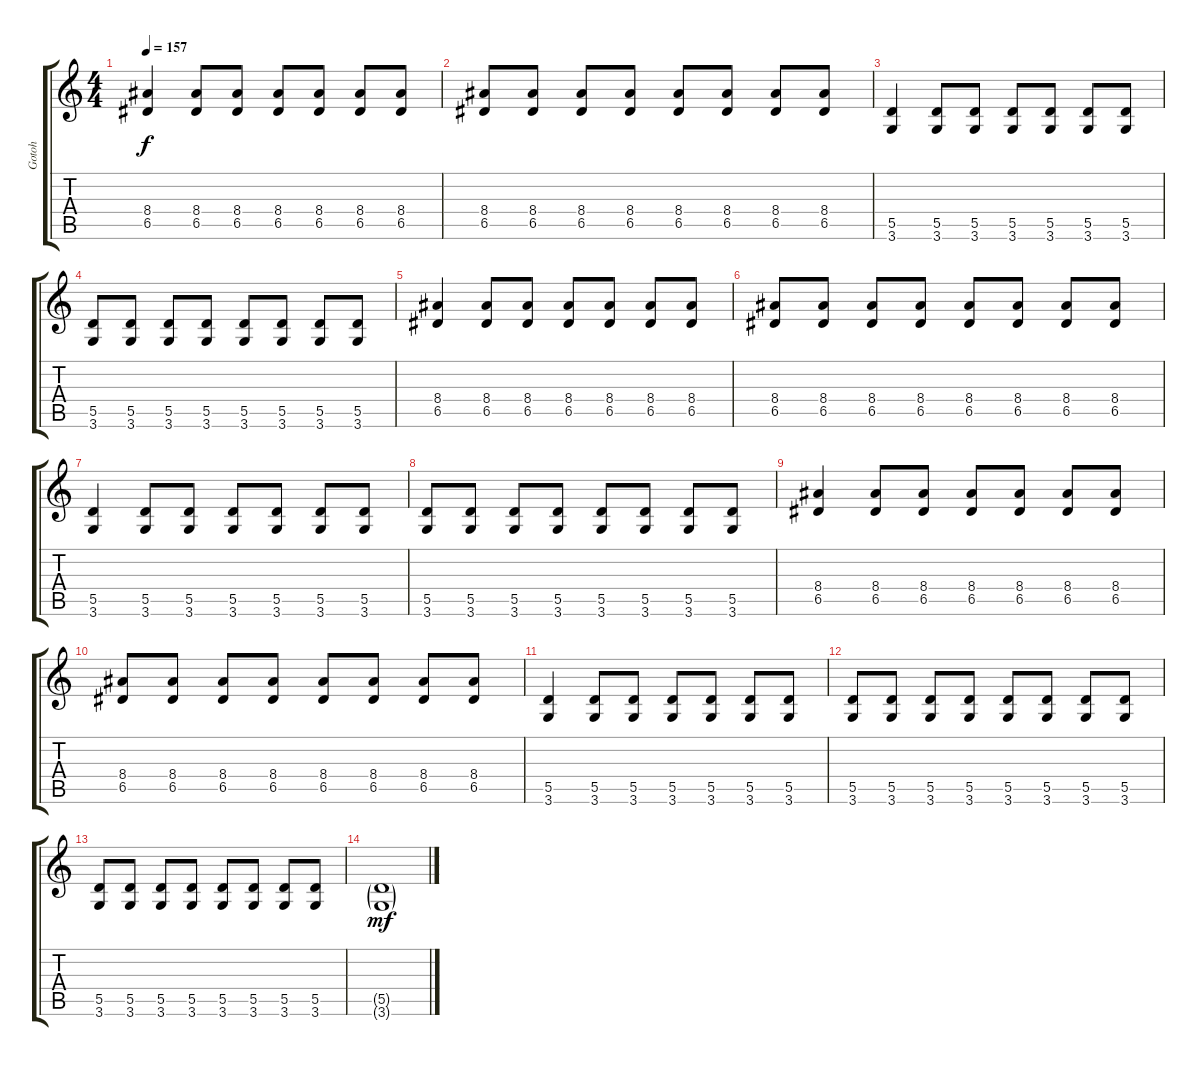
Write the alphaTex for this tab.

\track ("Gotoh" "Gotoh") {instrument electricguitarjazz}
\staff {score tabs}
\tuning (E4 B3 G3 D3 A2 E2) {hide}
\ts (4 4)
\tempo 157
\clef g2
\ks c
(8.4 6.5).4{dy f} (8.4 6.5).8 (8.4 6.5).8 (8.4 6.5).8 (8.4 6.5).8 (8.4 6.5).8 (8.4 6.5).8 |
(8.4 6.5).8 (8.4 6.5).8 (8.4 6.5).8 (8.4 6.5).8 (8.4 6.5).8 (8.4 6.5).8 (8.4 6.5).8 (8.4 6.5).8 |
(5.5 3.6).4 (5.5 3.6).8 (5.5 3.6).8 (5.5 3.6).8 (5.5 3.6).8 (5.5 3.6).8 (5.5 3.6).8 |
(5.5 3.6).8 (5.5 3.6).8 (5.5 3.6).8 (5.5 3.6).8 (5.5 3.6).8 (5.5 3.6).8 (5.5 3.6).8 (5.5 3.6).8 |
(8.4 6.5).4 (8.4 6.5).8 (8.4 6.5).8 (8.4 6.5).8 (8.4 6.5).8 (8.4 6.5).8 (8.4 6.5).8 |
(8.4 6.5).8 (8.4 6.5).8 (8.4 6.5).8 (8.4 6.5).8 (8.4 6.5).8 (8.4 6.5).8 (8.4 6.5).8 (8.4 6.5).8 |
(5.5 3.6).4 (5.5 3.6).8 (5.5 3.6).8 (5.5 3.6).8 (5.5 3.6).8 (5.5 3.6).8 (5.5 3.6).8 |
(5.5 3.6).8 (5.5 3.6).8 (5.5 3.6).8 (5.5 3.6).8 (5.5 3.6).8 (5.5 3.6).8 (5.5 3.6).8 (5.5 3.6).8 |
(8.4 6.5).4 (8.4 6.5).8 (8.4 6.5).8 (8.4 6.5).8 (8.4 6.5).8 (8.4 6.5).8 (8.4 6.5).8 |
(8.4 6.5).8 (8.4 6.5).8 (8.4 6.5).8 (8.4 6.5).8 (8.4 6.5).8 (8.4 6.5).8 (8.4 6.5).8 (8.4 6.5).8 |
(5.5 3.6).4 (5.5 3.6).8 (5.5 3.6).8 (5.5 3.6).8 (5.5 3.6).8 (5.5 3.6).8 (5.5 3.6).8 |
(5.5 3.6).8 (5.5 3.6).8 (5.5 3.6).8 (5.5 3.6).8 (5.5 3.6).8 (5.5 3.6).8 (5.5 3.6).8 (5.5 3.6).8 |
(5.5 3.6).8 (5.5 3.6).8 (5.5 3.6).8 (5.5 3.6).8 (5.5 3.6).8 (5.5 3.6).8 (5.5 3.6).8 (5.5 3.6).8 |
(5.5{g} 3.6{g}).1{dy mf}
